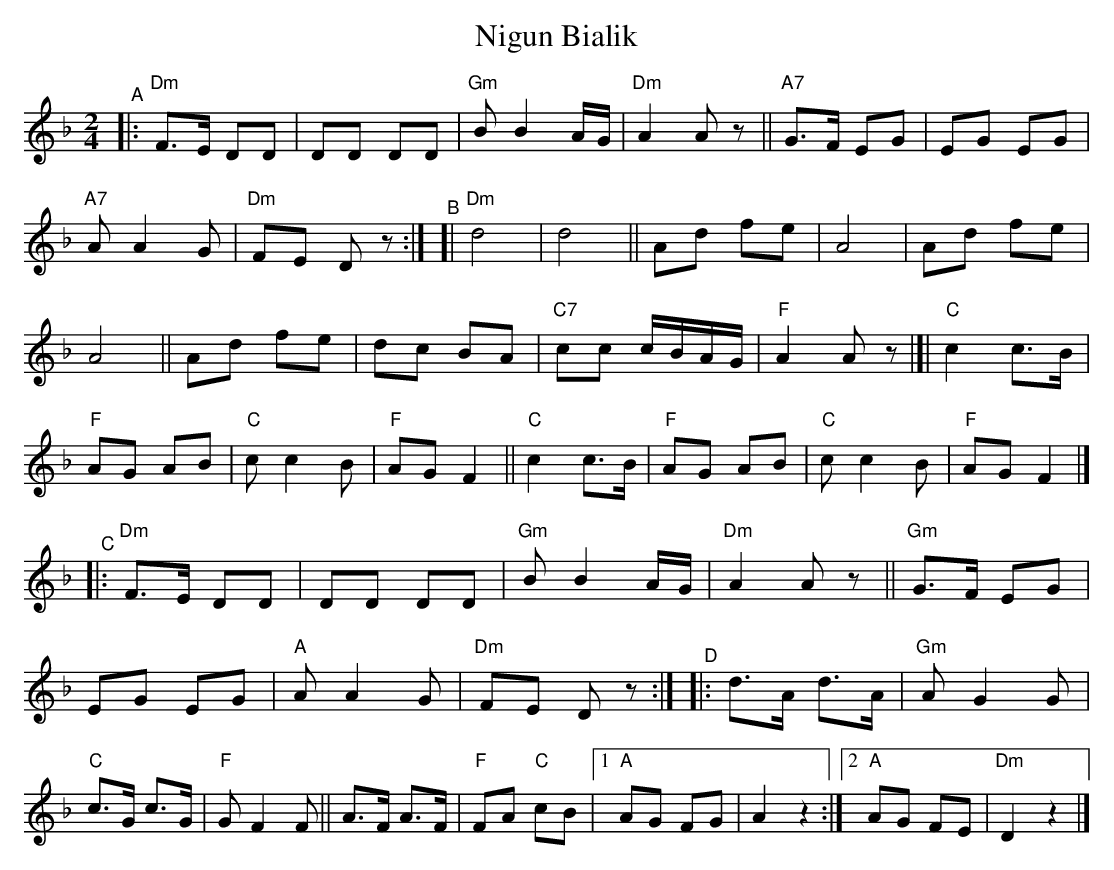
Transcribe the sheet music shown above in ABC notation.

X:1
T: Nigun Bialik
M: 2/4
L: 1/8
K: Dm
"^A"|:\
"Dm"F>E DD | DD DD | "Gm"B B2 A/G/ | "Dm"A2 Az ||
"A7"G>F EG | EG EG | "A7"A A2 G | "Dm"FE Dz :|
"^B"[| "Dm"d4 | d4 ||
Ad fe | A4 | Ad fe | A4 ||
Ad fe | dc BA | "C7"cc c/B/A/G/ | "F"A2 Az |[|
"C"c2 c>B | "F"AG AB | "C"c c2 B | "F"AG F2 ||
"C"c2 c>B | "F"AG AB | "C"c c2 B | "F"AG F2 |]
"^C"|:\
"Dm"F>E DD | DD DD | "Gm"B B2 A/G/ | "Dm"A2 Az ||\
"Gm"G>F EG | EG EG | "A"A A2 G | "Dm"FE Dz :|
"^D"|:\
d>A d>A | "Gm"A G2 G | "C"c>G c>G | "F"G F2 F ||\
A>F A>F | "F"FA "C"cB |[1 "A"AG FG | A2 z2 :|[2 "A"AG FE | "Dm"D2 z2 |]
